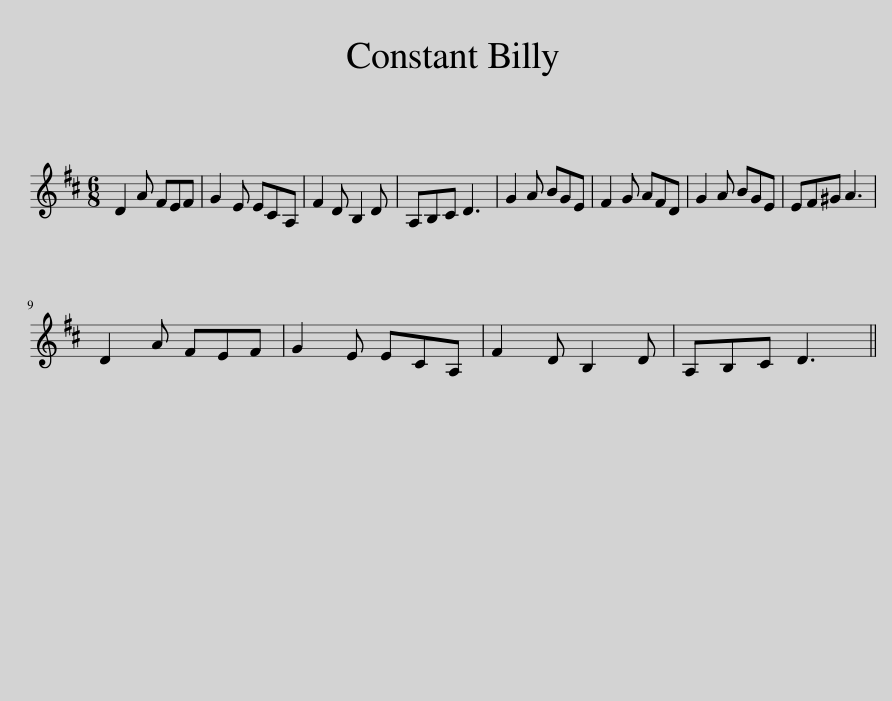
X:1
L:1/8
M:6/8
I:linebreak $
K:D
V:1 treble
V:1
 D2 A FEF | G2 E ECA, | F2 D B,2 D | A,B,C D3 | G2 A BGE | %5
 F2 G AFD | G2 A BGE | EF^G A3 |$ D2 A FEF | G2 E ECA, | %10
 F2 D B,2 D | A,B,C D3 || %12
